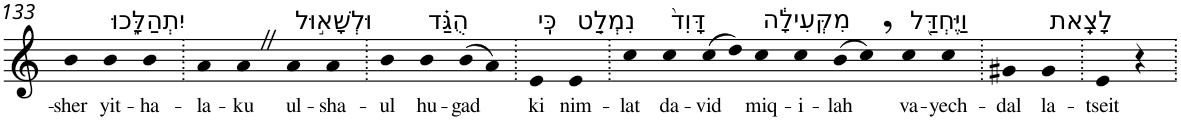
**kern	**text
*part1	*part1
*staff1	*staff1
*I"Piano	*
*I'Pno	*
!!LO:PB:g=z
*clefG2	*
*k[]	*
=133	=133
!	!LO:LY:b
4b	-sher
!LO:TX:a:t=יִתְהַלָּ֑כוּ	!
!	!LO:LY:b
4b	yit-
!	!LO:LY:b
4b	-ha-
=134.	=134.
!	!LO:LY:b
4a	-la-
!	!LO:LY:b
4aZ	-ku
!LO:TX:a:t=וּלְשָׁא֣וּל	!
!	!LO:LY:b
4a	ul-
!	!LO:LY:b
4a	-sha-
=135.	=135.
!	!LO:LY:b
4b	-ul
!LO:TX:a:t=הֻגַּ֗ד	!
!	!LO:LY:b
4b	hu-
!	!LO:LY:b
(>8b	-gad
8a)	.
=136.	=136.
!LO:TX:a:t=כִּֽי	!
!	!LO:LY:b
4e	ki
!LO:TX:a:t=נִמְלַ֤ט	!
!	!LO:LY:b
4e	nim-
=137.	=137.
!	!LO:LY:b
4cc	-lat
!LO:TX:a:t=דָּוִד֙	!
!	!LO:LY:b
4cc	da-
!	!LO:LY:b
(>8cc	-vid
8dd)	.
!LO:TX:a:t=מִקְּעִילָ֔ה	!
!	!LO:LY:b
4cc	miq-
!	!LO:LY:b
4cc	-i-
!	!LO:LY:b
(>8b	-lah
8cc,)	.
!LO:TX:a:t=וַיֶּחְדַּ֖ל	!
!	!LO:LY:b
4cc	va-
!	!LO:LY:b
4cc	-yech-
=138.	=138.
!	!LO:LY:b
4g#X	-dal
!LO:TX:a:t=לָצֵֽאת	!
!	!LO:LY:b
4g#	la-
=139.	=139.
!	!LO:LY:b
4e	-tseit
4r	.
=.	=.
*-	*-
